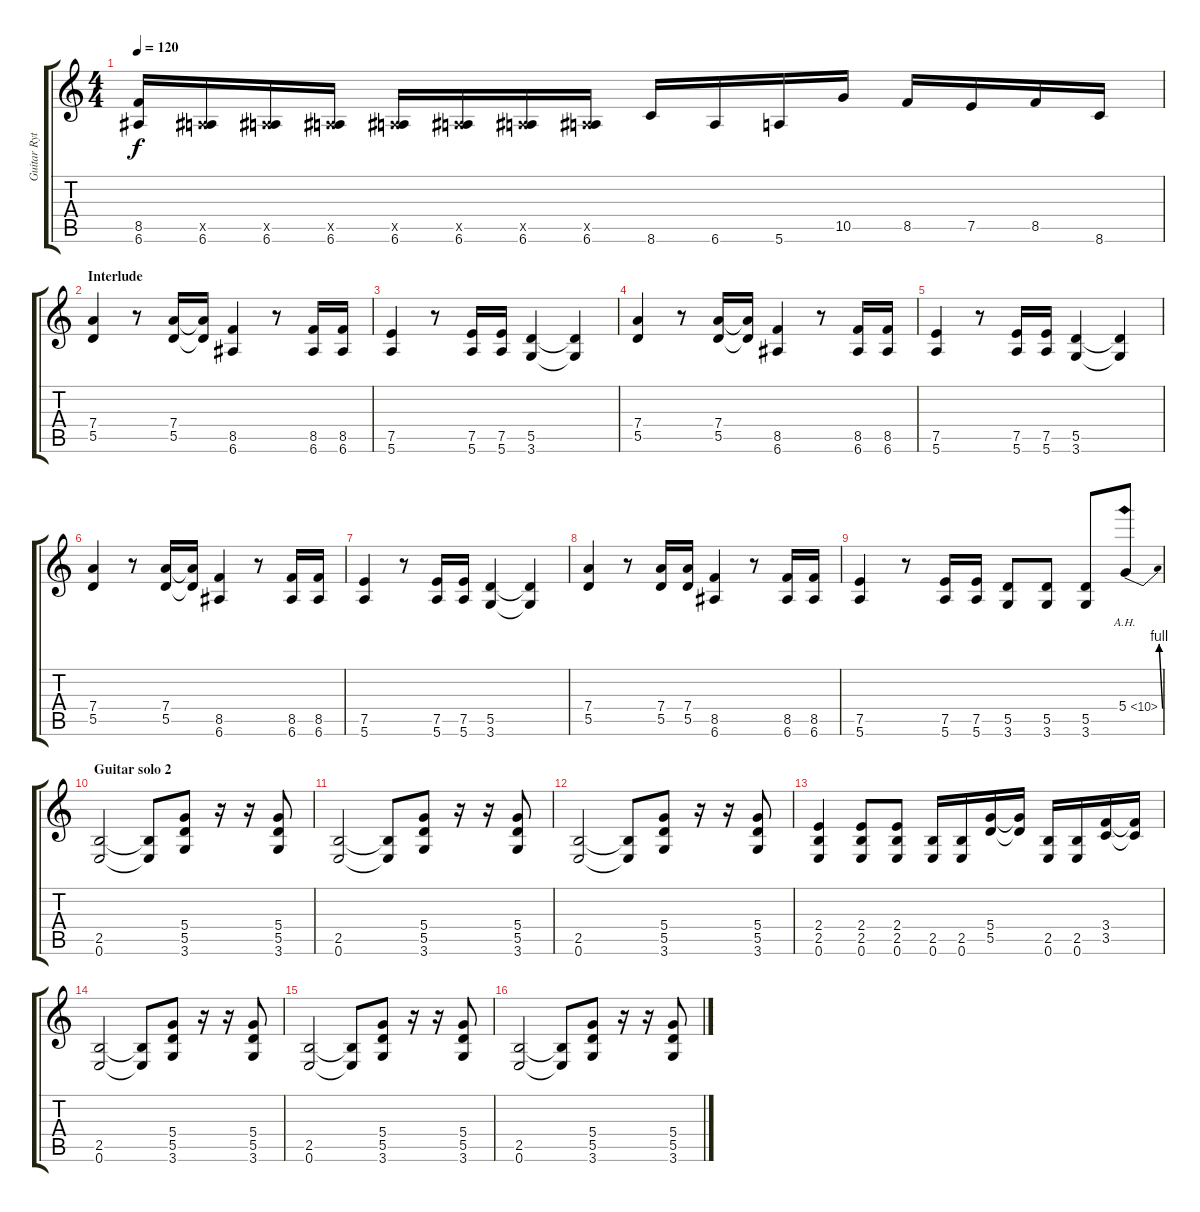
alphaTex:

\track ("Guitar Rythm" "Guitar Ryt") {instrument overdrivenguitar}
\staff {score tabs}
\tuning (E4 B3 G3 D3 A2 E2) {hide}
\ts (4 4)
\tempo 120
\clef g2
\ks c
(8.5 6.6).16{dy f} (0.5{x} 6.6).16 (0.5{x} 6.6).16 (0.5{x} 6.6).16 (0.5{x} 6.6).16 (0.5{x} 6.6).16 (0.5{x} 6.6).16 (0.5{x} 6.6).16 8.6.16 6.6.16 5.6.16 10.5.16 8.5.16 7.5.16 8.5.16 8.6.16 |
\section ("" "Interlude")
(7.4 5.5).4 r.8 (7.4 5.5).16 (7.4{t} 5.5{t}).16 (8.5 6.6).4 r.8 (8.5 6.6).16 (8.5 6.6).16 |
(7.5 5.6).4 r.8 (7.5 5.6).16 (7.5 5.6).16 (5.5 3.6).4 (5.5{t} 3.6{t}).4 |
(7.4 5.5).4 r.8 (7.4 5.5).16 (7.4{t} 5.5{t}).16 (8.5 6.6).4 r.8 (8.5 6.6).16 (8.5 6.6).16 |
(7.5 5.6).4 r.8 (7.5 5.6).16 (7.5 5.6).16 (5.5 3.6).4 (5.5{t} 3.6{t}).4 |
(7.4 5.5).4 r.8 (7.4 5.5).16 (7.4{t} 5.5{t}).16 (8.5 6.6).4 r.8 (8.5 6.6).16 (8.5 6.6).16 |
(7.5 5.6).4 r.8 (7.5 5.6).16 (7.5 5.6).16 (5.5 3.6).4 (5.5{t} 3.6{t}).4 |
(7.4 5.5).4 r.8 (7.4 5.5).16 (7.4 5.5).16 (8.5 6.6).4 r.8 (8.5 6.6).16 (8.5 6.6).16 |
(7.5 5.6).4 r.8 (7.5 5.6).16 (7.5 5.6).16 (5.5 3.6).8 (5.5 3.6).8 (5.5 3.6).8 5.4{be (bend 0 0 60 4) ah 5}.8 |
\section ("" "Guitar solo 2")
(2.5 0.6).2 (2.5{t} 0.6{t}).8 (5.4 5.5 3.6).8 r.16 r.16 (5.4 5.5 3.6).8 |
(2.5 0.6).2 (2.5{t} 0.6{t}).8 (5.4 5.5 3.6).8 r.16 r.16 (5.4 5.5 3.6).8 |
(2.5 0.6).2 (2.5{t} 0.6{t}).8 (5.4 5.5 3.6).8 r.16 r.16 (5.4 5.5 3.6).8 |
(2.4 2.5 0.6).4 (2.4 2.5 0.6).8 (2.4 2.5 0.6).8 (2.5 0.6).16 (2.5 0.6).16 (5.4 5.5).16 (5.4{t} 5.5{t}).16 (2.5 0.6).16 (2.5 0.6).16 (3.4 3.5).16 (3.4{t} 3.5{t}).16 |
(2.5 0.6).2 (2.5{t} 0.6{t}).8 (5.4 5.5 3.6).8 r.16 r.16 (5.4 5.5 3.6).8 |
(2.5 0.6).2 (2.5{t} 0.6{t}).8 (5.4 5.5 3.6).8 r.16 r.16 (5.4 5.5 3.6).8 |
(2.5 0.6).2 (2.5{t} 0.6{t}).8 (5.4 5.5 3.6).8 r.16 r.16 (5.4 5.5 3.6).8
